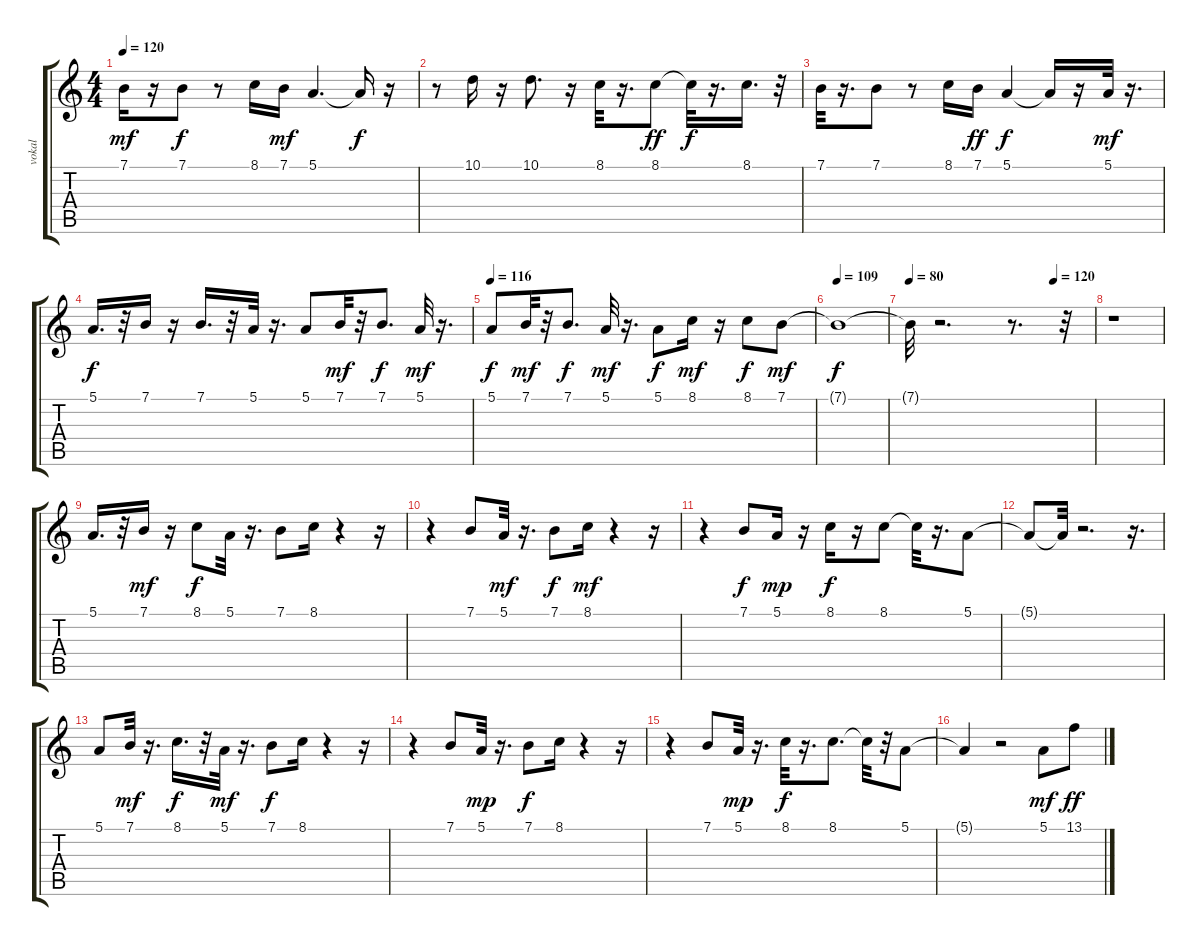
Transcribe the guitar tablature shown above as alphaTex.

\track ("vokal" "vokal") {mute instrument lead2sawtooth}
\staff {score tabs}
\tuning (E4 B3 G3 D3 A2 E2) {hide}
\ts (4 4)
\tempo 120
\clef g2
\ks c
7.1.16{dy mf} r.16 7.1.8{dy f} r.8 8.1.16 7.1.16{dy mf} 5.1.4{d} 5.1{t}.16{dy f} r.16 |
r.8 10.1.16 r.16 10.1.8{d} r.16 8.1.32 r.16{d} 8.1.8{dy ff} 8.1{t}.32{dy f} r.16{d} 8.1.16{d} r.32 |
7.1.32 r.16{d} 7.1.8 r.8 8.1.16 7.1.16{dy ff} 5.1.4{dy f} 5.1{t}.16 r.16 5.1.32{dy mf} r.16{d} |
5.1.16{d dy f} r.32 7.1.16 r.16 7.1.16{d} r.32 5.1.32 r.16{d} 5.1.8 7.1.32{dy mf} r.32 7.1.8{d dy f} 5.1.32{dy mf} r.16{d} |
\tempo 116
5.1.8{dy f} 7.1.32{dy mf} r.32 7.1.8{d dy f} 5.1.32{dy mf} r.16{d} 5.1.8{dy f} 8.1.16{dy mf} r.16 8.1.8{dy f} 7.1.8{dy mf} |
\tempo 109
7.1{t}.1{dy f} |
\tempo 80
\tempo (120 0.78125)
7.1{t}.32 r.2{d} r.8{d} r.32 |
r.1 |
5.1.16{d} r.32 7.1.16{dy mf} r.16 8.1.8{dy f} 5.1.32 r.16{d} 7.1.8 8.1.16 r.4 r.16 |
r.4 7.1.8 5.1.32{dy mf} r.16{d} 7.1.8{dy f} 8.1.16{dy mf} r.4 r.16 |
r.4 7.1.8{dy f} 5.1.16{dy mp} r.16 8.1.16{dy f} r.16 8.1.8 8.1{t}.32 r.16{d} 5.1.8 |
5.1{t}.8 5.1{t}.32 r.2{d} r.16{d} |
5.1.8 7.1.32{dy mf} r.16{d} 8.1.16{d dy f} r.32 5.1.32{dy mf} r.16{d} 7.1.8{dy f} 8.1.16 r.4 r.16 |
r.4 7.1.8 5.1.32{dy mp} r.16{d} 7.1.8{dy f} 8.1.16 r.4 r.16 |
r.4 7.1.8 5.1.32{dy mp} r.16{d} 8.1.32{dy f} r.16{d} 8.1.8{d} 8.1{t}.32 r.32 5.1.8 |
5.1{t}.4 r.2 5.1.8{dy mf} 13.1.8{dy ff}
